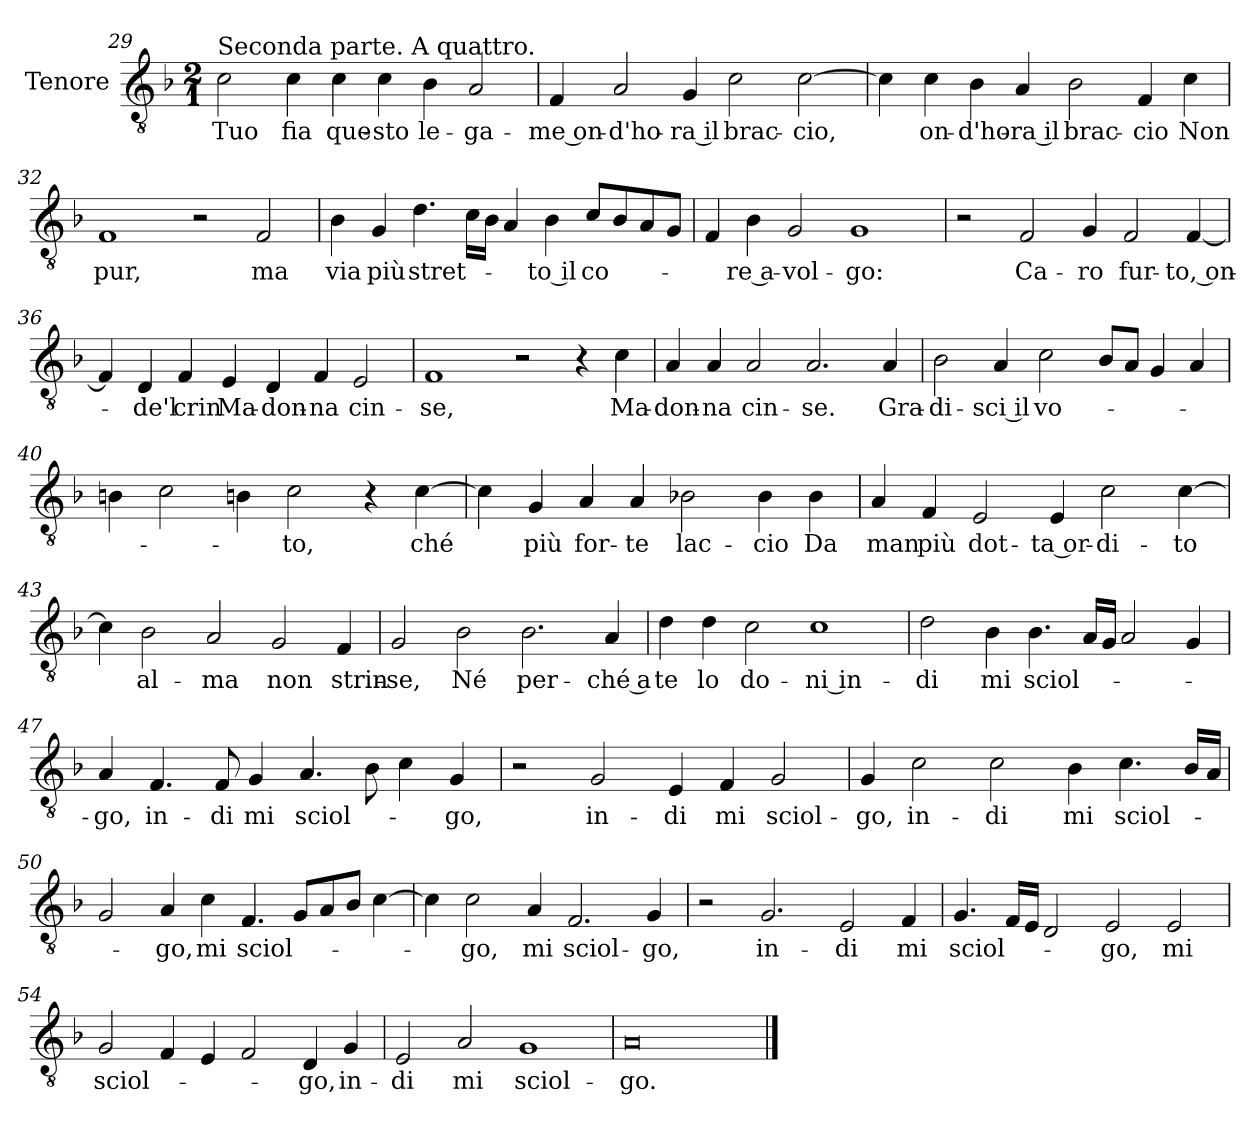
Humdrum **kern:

**kern	**text
*part1	*part1
*staff1	*staff1
*I"Tenore	*
*I'T	*
*clefGv2	*
*k[b-]	*
*M2/1	*
=29	=29
!LO:TX:a:t=Seconda parte. A quattro.	!
2c	Tuo
4c	fia
4c	que-
4c	-sto
4B-	le-
2A	-ga-
=30	=30
4F	-me on-
2A	-d'ho-
4G	-ra il
2c	brac-
[2c	-cio,
=31	=31
4c]	.
4c	on-
4B-	-d'ho-
4A	-ra il
2B-	brac-
4F	-cio
4c	Non
=32	=32
1F	pur,
2r	.
2F	ma
=33	=33
4B-	via
4G	più
4.d	stret-
16cLL	.
16B-JJ	.
4A	.
4B-	-to il
8cL	co-
8B-	.
8A	.
8GJ	.
=34	=34
4F	.
4B-	-re a-
2G	-vol-
1G	-go:
=35	=35
2r	.
2F	Ca-
4G	-ro
2F	fur-
[4F	-to, on-
=36	=36
4F]	.
4D	-de'l
4F	crin
4E	Ma-
4D	-don-
4F	-na
2E	cin-
=37	=37
1F	-se,
2r	.
4r	.
4c	Ma-
=38	=38
4A	-don-
4A	-na
2A	cin-
2.A	-se.
4A	Gra-
=39	=39
2B-	-di-
4A	-sci il
2c	vo-
8B-L	.
8AJ	.
4G	.
4A	.
=40	=40
4Bn	.
2c	.
4Bn	.
2c	-to,
4r	.
[4c	ché
=41	=41
4c]	.
4G	più
4A	for-
4A	-te
2B-X	lac-
4B-	-cio
4B-	Da
=42	=42
4A	man
4F	più
2E	dot-
4E	-ta or-
2c	-di-
[4c	-to
=43	=43
4c]	.
2B-	al-
2A	-ma
2G	non
4F	strin-
=44	=44
2G	-se,
2B-	Né
2.B-	per-
4A	-ché a
=45	=45
4d	te
4d	lo
2c	do-
1c	-ni in-
=46	=46
2d	-di
4B-	mi
4.B-	sciol-
16ALL	.
16GJJ	.
2A	.
4G	.
=47	=47
4A	-go,
4.F	in-
8F	-di
4G	mi
4.A	sciol-
8B-	.
4c	.
4G	-go,
=48	=48
2r	.
2G	in-
4E	-di
4F	mi
2G	sciol-
=49	=49
4G	-go,
2c	in-
2c	-di
4B-	mi
4.c	sciol-
16B-LL	.
16AJJ	.
=50	=50
2G	.
4A	-go,
4c	mi
4.F	sciol-
8GL	.
8A	.
8B-J	.
[4c	.
=51	=51
4c]	.
2c	-go,
4A	mi
2.F	sciol-
4G	-go,
=52	=52
2r	.
2.G	in-
2E	-di
4F	mi
=53	=53
4.G	sciol-
16FLL	.
16EJJ	.
2D	.
2E	-go,
2E	mi
=54	=54
2G	sciol-
4F	.
4E	.
2F	.
4D	-go,
4G	in-
=55	=55
2E	-di
2A	mi
1G	sciol-
=56	=56
0A	-go.
==	==
*-	*-
